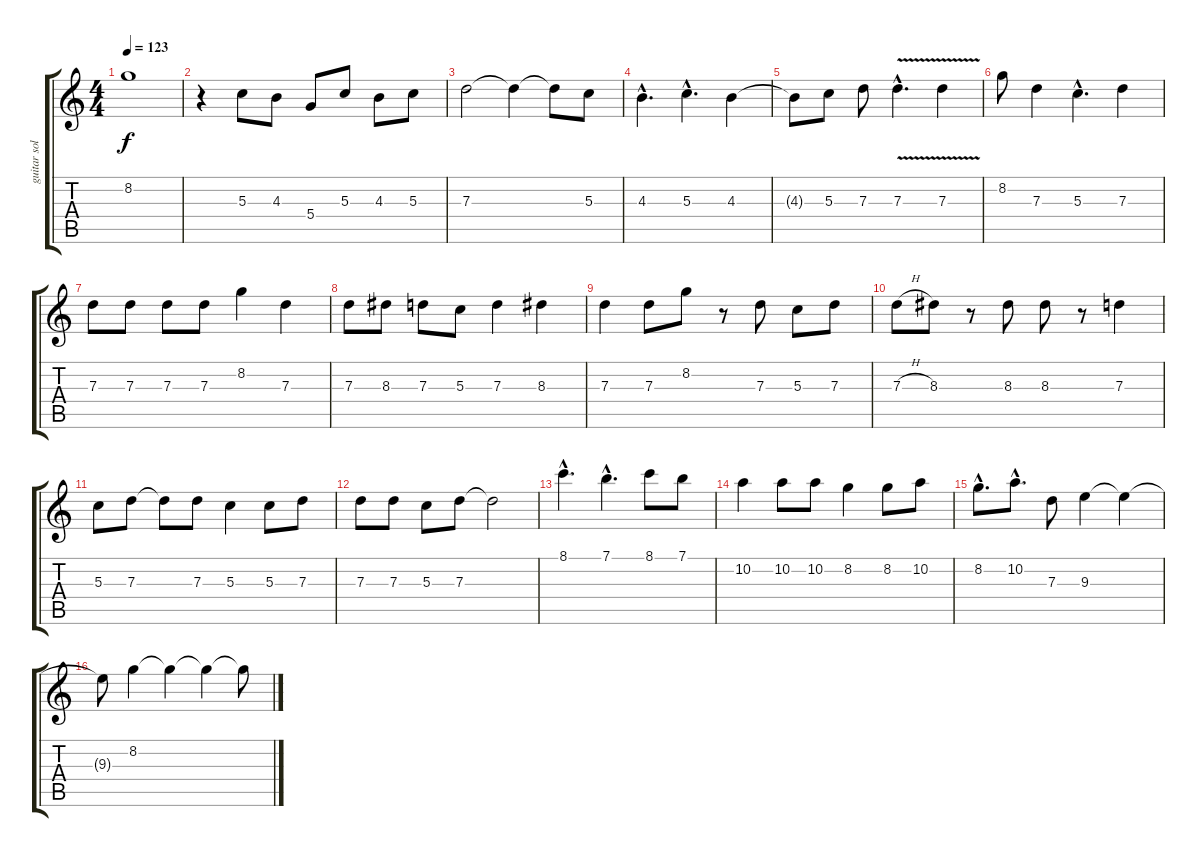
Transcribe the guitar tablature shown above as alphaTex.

\track ("guitar solo" "guitar sol") {instrument electricguitarclean}
\staff {score tabs}
\tuning (E4 B3 G3 D3 A2 E2) {hide}
\ts (4 4)
\tempo 123
\clef g2
\ks c
8.2.1{dy f} |
r.4 5.3.8 4.3.8 5.4.8 5.3.8 4.3.8 5.3.8 |
7.3.2 7.3{t}.4 7.3{t}.8 5.3.8 |
4.3{hac}.4{d} 5.3{hac}.4{d} 4.3.4 |
4.3{t}.8 5.3.8 7.3.8 7.3{v hac}.4{d} 7.3{v}.4 |
8.2.8 7.3.4 5.3{hac}.4{d} 7.3.4 |
7.3.8 7.3.8 7.3.8 7.3.8 8.2.4 7.3.4 |
7.3.8 8.3.8 7.3.8 5.3.8 7.3.4 8.3.4 |
7.3.4 7.3.8 8.2.8 r.8 7.3.8 5.3.8 7.3.8 |
7.3{h}.8 8.3.8 r.8 8.3.8 8.3.8 r.8 7.3.4 |
5.3.8 7.3.8 7.3{t}.8 7.3.8 5.3.4 5.3.8 7.3.8 |
7.3.8 7.3.8 5.3.8 7.3.8 7.3{t}.2 |
8.1{hac}.4{d} 7.1{hac}.4{d} 8.1.8 7.1.8 |
10.2.4 10.2.8 10.2.8 8.2.4 8.2.8 10.2.8 |
8.2{hac}.8{d} 10.2{hac}.8{d} 7.3.8 9.3.4 9.3{t}.4 |
9.3{t}.8 8.2.4 8.2{t}.4 8.2{t}.4 8.2{t}.8
